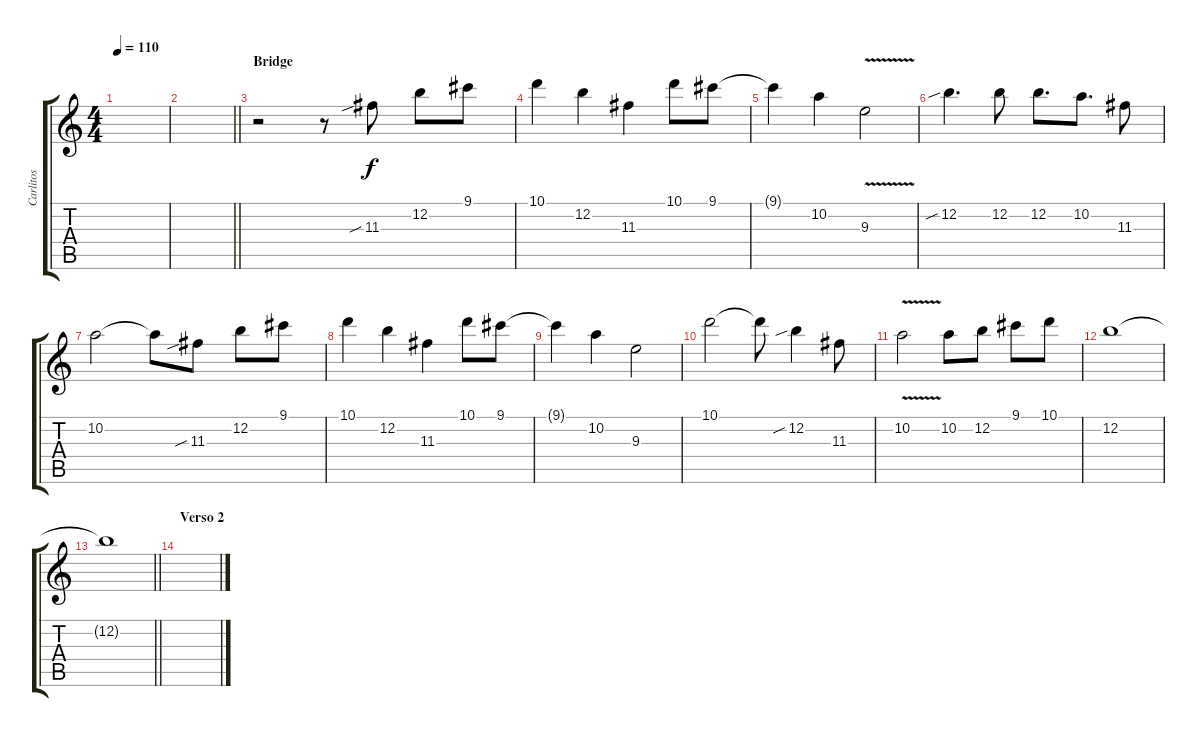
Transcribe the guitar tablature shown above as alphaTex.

\track ("Carlitos" "Carlitos") {instrument overdrivenguitar}
\staff {score tabs}
\tuning (E4 B3 G3 D3 A2 E2) {hide}
\ts (4 4)
\tempo 110
\clef g2
\ks c
|
\barLineRight lightlight
|
\section ("" "Bridge")
r.2 r.8 11.3{sib}.8 12.2.8 9.1.8 |
10.1.4 12.2.4 11.3.4 10.1.8 9.1.8 |
9.1{t}.4 10.2.4 9.3{v}.2 |
12.2{sib}.4{d} 12.2.8 12.2.8{d} 10.2.8{d} 11.3.8 |
10.2.2 10.2{t}.8 11.3{sib}.8 12.2.8 9.1.8 |
10.1.4 12.2.4 11.3.4 10.1.8 9.1.8 |
9.1{t}.4 10.2.4 9.3.2 |
10.1.2 10.1{t}.8 12.2{sib}.4 11.3.8 |
10.2{v}.2 10.2.8 12.2.8 9.1.8 10.1.8 |
12.2.1 |
\barLineRight lightlight
12.2{t}.1 |
\section ("" "Verso 2")
